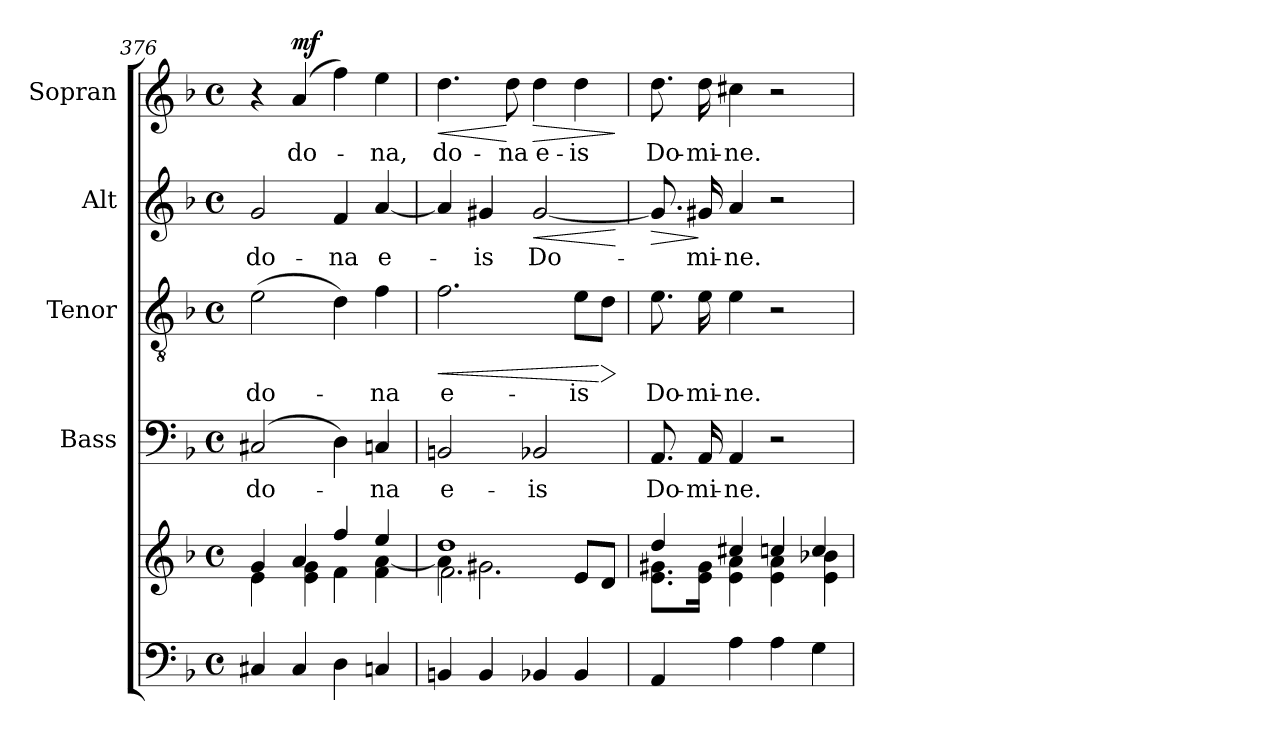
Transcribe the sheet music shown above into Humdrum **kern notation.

**kern	**kern	**kern	**text	**kern	**text	**dynam	**kern	**text	**dynam	**kern	**text	**dynam
*part5	*part5	*part4	*part4	*part3	*part3	*part3	*part2	*part2	*part2	*part1	*part1	*part1
*staff6	*staff5	*staff4	*staff4	*staff3	*staff3	*staff3	*staff2	*staff2	*staff2	*staff1	*staff1	*staff1
*	*	*I"Bass	*	*I"Tenor	*	*	*I"Alt	*	*	*I"Sopran	*	*
*	*	*I'B.	*	*I'T.	*	*	*I'A.	*	*	*I'S.	*	*
!!LO:LB:g=z
*clefF4	*clefG2	*clefF4	*	*clefGv2	*	*	*clefG2	*	*	*clefG2	*	*
*k[b-]	*k[b-]	*k[b-]	*	*k[b-]	*	*	*k[b-]	*	*	*k[b-]	*	*
*F:	*F:	*F:	*	*F:	*	*	*F:	*	*	*F:	*	*
*M4/4	*M4/4	*M4/4	*	*M4/4	*	*	*M4/4	*	*	*M4/4	*	*
*met(c)	*met(c)	*met(c)	*	*met(c)	*	*	*met(c)	*	*	*met(c)	*	*
=376	=376	=376	=376	=376	=376	=376	=376	=376	=376	=376	=376	=376
*	*^	*	*	*	*	*	*	*	*	*	*	*
!	!	!	!	!LO:LY:b	!	!LO:LY:b	!	!	!LO:LY:b	!	!	!	!
4C#X/	4g/	4e\	(2C#X/	do-	(>2e\	do-	.	2g/	do-	.	4r	.	.
!	!	!	!	!	!	!	!	!	!	!	!	!LO:LY:b	!LO:DY:a
4C#/	4a/	4e\ 4g\	.	.	.	.	.	.	.	.	(4a/	do-	mf
!	!	!	!	!	!	!	!	!	!LO:LY:b	!	!	!	!
4D\	4ff/	4f\	4D\)	.	4d\)	.	.	4f/	-na	.	4ff\)	.	.
!	!	!	!	!LO:LY:b	!	!LO:LY:b	!	!	!LO:LY:b	!	!	!LO:LY:b	!
4Cn/	4ee/	4f\ [<4a\	4Cn/	-na	4f\	-na	.	[4a/	e-	.	4ee\	-na,	.
=377	=377	=377	=377	=377	=377	=377	=377	=377	=377	=377	=377	=377	=377
*	*	*^	*	*	*	*	*	*	*	*	*	*	*
!	!	!	!	!	!LO:LY:b	!	!LO:LY:b	!LO:HP:b	!	!	!	!	!LO:LY:b	!LO:HP:b
4BBn/	1dd	4a\]	2.f\	2BBn/	e-	2.f\	e-	<	4a/]	.	.	4.dd\	do-	<
!	!	!	!	!	!	!	!	!	!	!LO:LY:b	!	!	!	!
4BB/	.	2.g#X\	.	.	.	.	.	.	4g#X/	-is	.	.	.	.
!	!	!	!	!	!	!	!	!	!	!	!	!	!LO:LY:b	!
.	.	.	.	.	.	.	.	.	.	.	.	8dd\	-na	[
!	!	!	!	!	!LO:LY:b	!	!	!	!	!LO:LY:b	!LO:HP:b	!	!LO:LY:b	!LO:HP:b
4BB-X/	.	.	.	2BB-X/	-is	.	.	.	[2g#/	Do-	<	4dd\	e-	>
!	!	!	!	!	!	!	!LO:LY:b	!	!	!	!	!	!LO:LY:b	!
4BB-/	.	.	8e/L	.	.	8e\L	-is	.	.	.	.	4dd\	-is	.
!	!	!	!	!	!	!	!	!LO:HP:n=1:b	!	!	!	!	!	!
.	.	.	8d/J	.	.	8d\J	.	[ >	.	.	.	.	.	.
*	*v	*v	*v	*	*	*	*	*	*	*	*	*	*	*
.	.	.	.	.	.	]	.	.	[	.	.	]
=378	=378	=378	=378	=378	=378	=378	=378	=378	=378	=378	=378	=378
*	*^	*	*	*	*	*	*	*	*	*	*	*
!	!	!	!	!LO:LY:b	!	!LO:LY:b	!	!	!	!LO:HP:b	!	!LO:LY:b	!
4AA/	4dd/	8.e\ 8.g#X\L	8.AA/	Do-	8.e\	Do-	.	8.g#/]	.	>	8.dd\	Do-	.
!	!	!	!	!LO:LY:b	!	!LO:LY:b	!	!	!LO:LY:b	!	!	!LO:LY:b	!
.	.	16e\ 16g#\Jk	16AA/	-mi-	16e\	-mi-	.	16g#X/	-mi-	]	16dd\	-mi-	.
!	!	!	!	!LO:LY:b	!	!LO:LY:b	!	!	!LO:LY:b	!	!	!LO:LY:b	!
4A\	4cc#X/	4e\ 4a\	4AA/	-ne.	4e\	-ne.	.	4a/	-ne.	.	4cc#X\	-ne.	.
4A\	4ccn/	4e\ 4a\	2r	.	2r	.	.	2r	.	.	2r	.	.
4G\	4cc/	4e\ 4b-X\	.	.	.	.	.	.	.	.	.	.	.
*	*v	*v	*	*	*	*	*	*	*	*	*	*	*
=	=	=	=	=	=	=	=	=	=	=	=	=
*-	*-	*-	*-	*-	*-	*-	*-	*-	*-	*-	*-	*-
